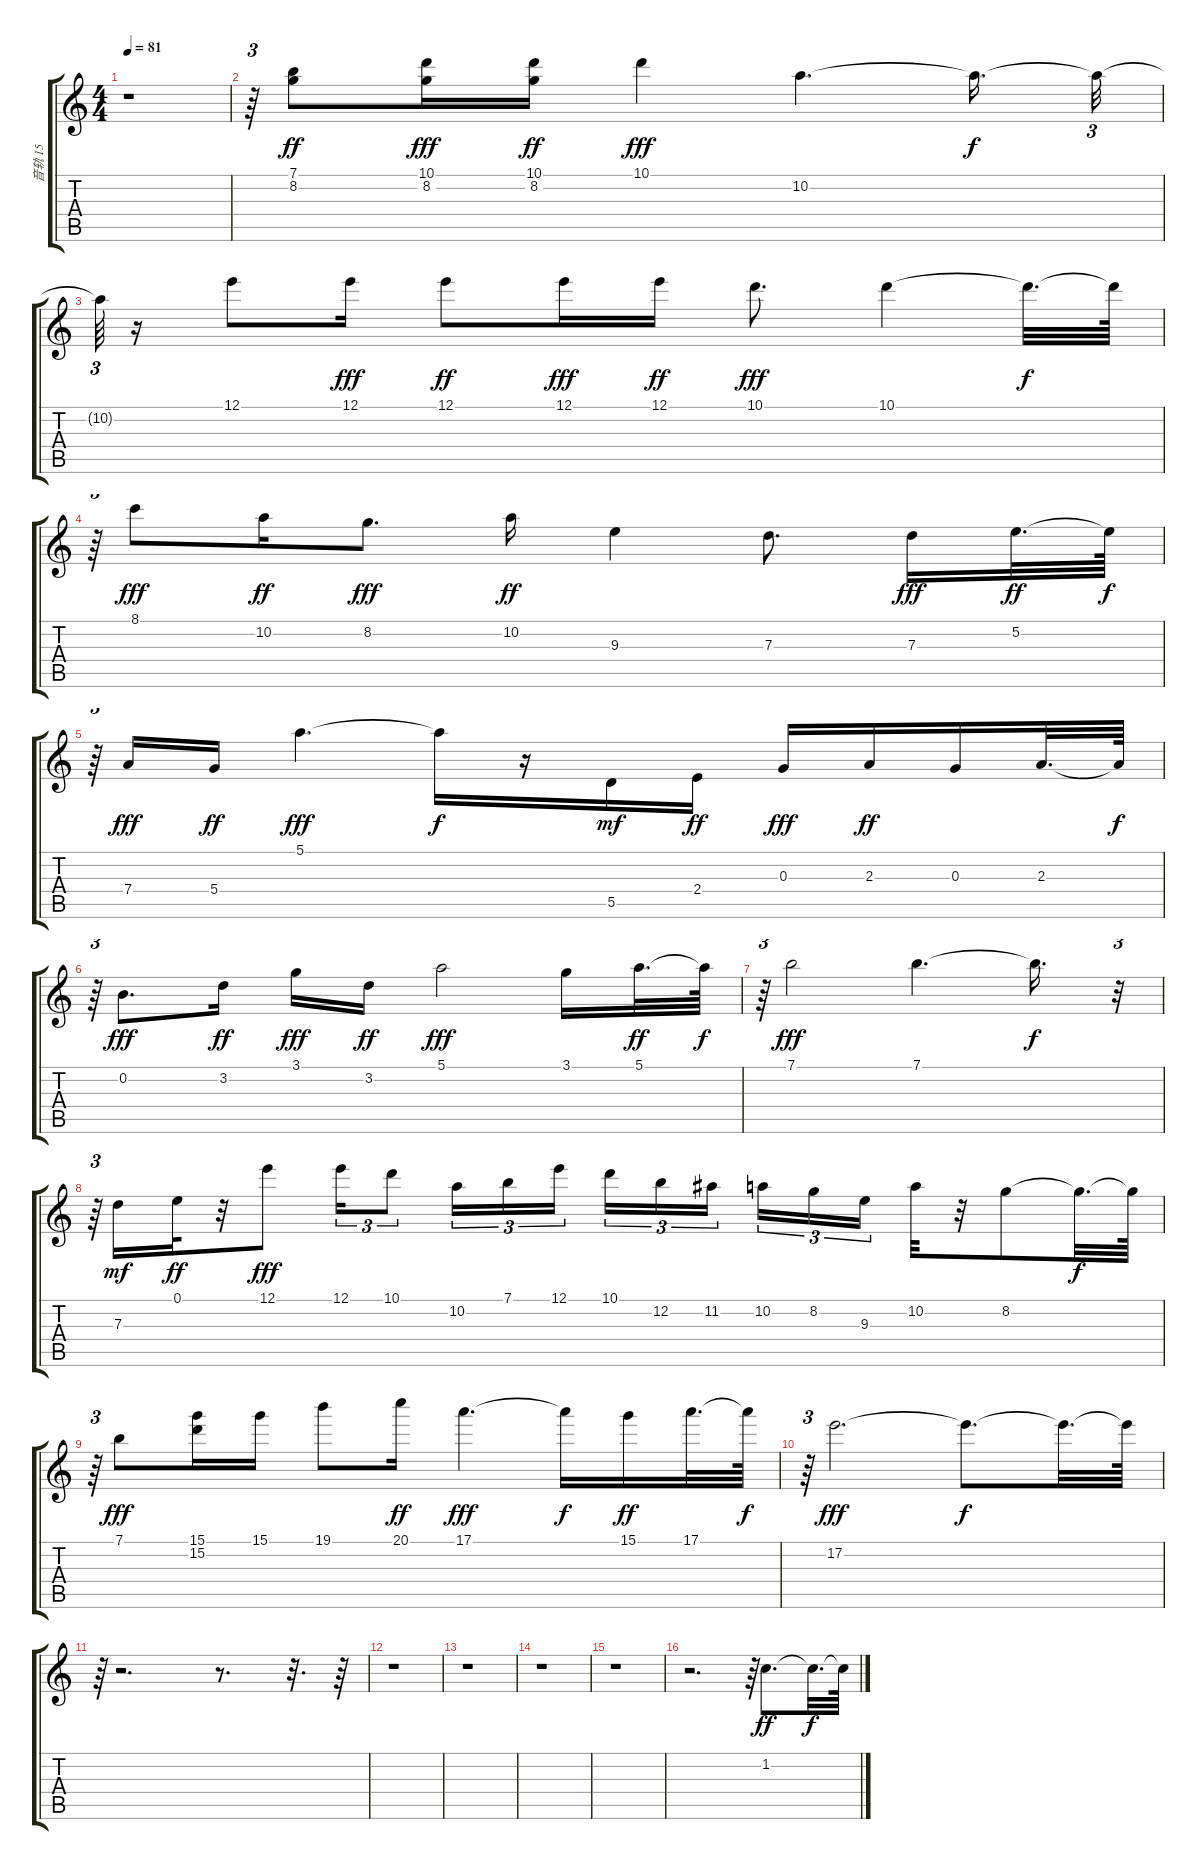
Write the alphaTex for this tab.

\track ("音轨 15" "音轨 15") {instrument overdrivenguitar}
\staff {score tabs}
\tuning (E4 B3 G3 D3 A2 E2) {hide}
\ts (4 4)
\tempo 81
\clef g2
\ks c
r.1{dy f} |
r.64{tu (3 2)} (7.1 8.2).8{dy ff} (10.1 8.2).16{dy fff} (10.1 8.2).16{dy ff} 10.1.4{dy fff} 10.2.4{d} 10.2{t}.16{d dy f} 10.2{t}.32{tu (3 2)} |
10.2{t}.64{tu (3 2)} r.16 12.1.8 12.1.16{dy fff} 12.1.8{dy ff} 12.1.16{dy fff} 12.1.16{dy ff} 10.1.8{d dy fff} 10.1.4 10.1{t}.32{d dy f} 10.1{t}.64 |
r.64{tu (3 2)} 8.1.8{dy fff} 10.2.16{dy ff} 8.2.8{d dy fff} 10.2.16{dy ff} 9.3.4 7.3.8{d} 7.3.16{dy fff} 5.2.32{d dy ff} 5.2{t}.64{dy f} |
r.64{tu (3 2)} 7.4.16{dy fff} 5.4.16{dy ff} 5.1.4{d dy fff volume 13 instrument guitarharmonics} 5.1{t}.16{dy f} r.16 5.5.16{dy mf volume 12 instrument overdrivenguitar} 2.4.16{dy ff} 0.3.16{dy fff} 2.3.16{dy ff} 0.3.16 2.3.32{d} 2.3{t}.64{dy f} |
r.64{tu (3 2)} 0.2.8{d dy fff} 3.2.16{dy ff} 3.1.16{dy fff} 3.2.16{dy ff} 5.1.2{dy fff} 3.1.16 5.1.32{d dy ff} 5.1{t}.64{dy f} |
r.64{tu (3 2)} 7.1.2{dy fff} 7.1.4{d} 7.1{t}.16{d dy f} r.32{tu (3 2)} |
r.64{tu (3 2)} 7.3.16{dy mf} 0.1.32{dy ff} r.32 12.1.8{dy fff} 12.1.16{tu (3 2)} 10.1.8{tu (3 2)} 10.2.16{tu (3 2)} 7.1.16{tu (3 2)} 12.1.16{tu (3 2)} 10.1.16{tu (3 2)} 12.2.16{tu (3 2)} 11.2.16{tu (3 2) beam splitsecondary} 10.2.16{tu (3 2)} 8.2.16{tu (3 2)} 9.3.16{tu (3 2)} 10.2.32 r.32 8.2.8 8.2{t}.32{d dy f} 8.2{t}.64 |
r.64{tu (3 2)} 7.1.8{dy fff} (15.1 15.2).16 15.1.16 19.1.8 20.1.16{dy ff} 17.1.4{d dy fff} 17.1{t}.16{dy f} 15.1.16{dy ff} 17.1.32{d} 17.1{t}.64{dy f} |
r.64{tu (3 2)} 17.2.2{d dy fff} 17.2{t}.8{d dy f} 17.2{t}.32{d} 17.2{t}.64 |
r.64{tu (3 2)} r.2{d} r.8{d} r.32{d} r.64 |
r.1 |
r.1 |
r.1 |
r.1 |
r.2{d} r.64{tu (3 2)} 1.2.8{d dy ff} 1.2{t}.32{d dy f} 1.2{t}.64
